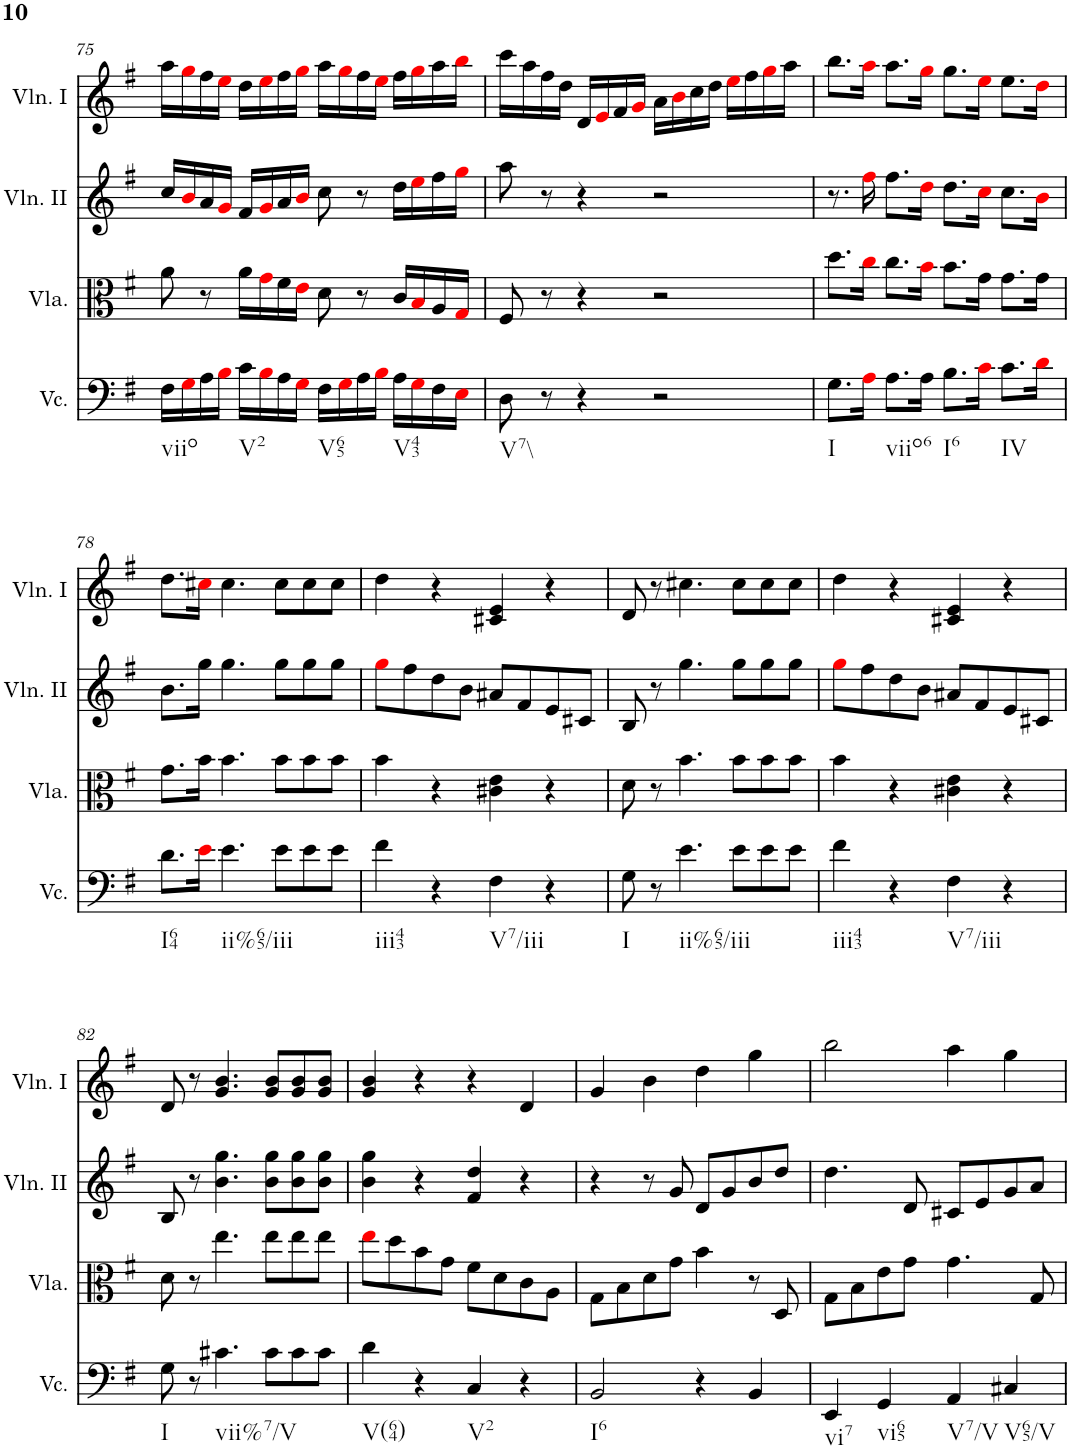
**kern	**kern	**kern	**kern
*part4	*part3	*part2	*part1
*staff4	*staff3	*staff2	*staff1
*I"Violoncello	*I"Viola	*I"Violino II	*I"Violino I
*I'Vc.	*I'Vla.	*I'Vln. II	*I'Vln. I
!!LO:PB:g=z
*clefF4	*clefC3	*clefG2	*clefG2
*k[f#]	*k[f#]	*k[f#]	*k[f#]
*M4/4	*M4/4	*M4/4	*M4/4
=75	=75	=75	=75
!LO:TX:b:t=viio	!	!	!
16F#\LL	8a\	16cc/LL	16aa\LL
16Gi\	.	16bi/	16ggi\
16A\	8r	16a/	16ff#\
16Bi\JJ	.	16gi/JJ	16eei\JJ
!LO:TX:b:t=V2	!	!	!
16c\LL	16a\LL	16f#/LL	16dd\LL
16Bi\	16gi\	16gi/	16eei\
16A\	16f#\	16a/	16ff#\
16Gi\JJ	16ei\JJ	16bi/JJ	16ggi\JJ
!LO:TX:b:t=V65	!	!	!
16F#\LL	8d\	8cc\	16aa\LL
16Gi\	.	.	16ggi\
16A\	8r	8r	16ff#\
16Bi\JJ	.	.	16eei\JJ
!LO:TX:b:t=V43	!	!	!
16A\LL	16c/LL	16dd\LL	16ff#\LL
16Gi\	16Bi/	16eei\	16ggi\
16F#\	16A/	16ff#\	16aa\
16Ei\JJ	16Gi/JJ	16ggi\JJ	16bbi\JJ
=76	=76	=76	=76
!LO:TX:b:t=V7\\	!	!	!
8D\	8F#/	8aa\	16ccc\LL
.	.	.	16aa\
8r	8r	8r	16ff#\
.	.	.	16dd\JJ
4r	4r	4r	16d/LL
.	.	.	16ei/
.	.	.	16f#/
.	.	.	16gi/JJ
2r	2r	2r	16a\LL
.	.	.	16bi\
.	.	.	16cc\
.	.	.	16dd\JJ
.	.	.	16eei\LL
.	.	.	16ff#\
.	.	.	16ggi\
.	.	.	16aa\JJ
=77	=77	=77	=77
!LO:TX:b:t=I	!	!	!
8.G\L	8.dd\L	8.r	8.bb\L
16Ai\Jk	16cci\Jk	16ff#i\	16aai\Jk
!LO:TX:b:t=viio6	!	!	!
8.A\L	8.cc\L	8.ff#\L	8.aa\L
16A\Jk	16bi\Jk	16ddi\Jk	16ggi\Jk
!LO:TX:b:t=I6	!	!	!
8.B\L	8.b\L	8.dd\L	8.gg\L
16ci\Jk	16g\Jk	16cci\Jk	16eei\Jk
!LO:TX:b:t=IV	!	!	!
8.c\L	8.g\L	8.cc\L	8.ee\L
16di\Jk	16g\Jk	16bi\Jk	16ddi\Jk
!!LO:LB:g=z
=78	=78	=78	=78
!LO:TX:b:t=I64	!	!	!
8.d\L	8.g\L	8.b\L	8.dd\L
16ei\Jk	16b\Jk	16gg\Jk	16cc#Xi\Jk
!LO:TX:b:t=ii%65/iii	!	!	!
4.e\	4.b\	4.gg\	4.cc#\
8e\L	8b\L	8gg\L	8cc#\L
8e\	8b\	8gg\	8cc#\
8e\J	8b\J	8gg\J	8cc#\J
=79	=79	=79	=79
!LO:TX:b:t=iii43	!	!	!
4f#\	4b\	8ggi\L	4dd\
.	.	8ff#\	.
4r	4r	8dd\	4r
.	.	8b\J	.
!LO:TX:b:t=V7/iii	!	!	!
4F#\	4c#X\ 4e\	8a#X/L	4c#X/ 4e/
.	.	8f#/	.
4r	4r	8e/	4r
.	.	8c#X/J	.
=80	=80	=80	=80
!LO:TX:b:t=I	!	!	!
8G\	8d\	8B/	8d/
8r	8r	8r	8r
!LO:TX:b:t=ii%65/iii	!	!	!
4.e\	4.b\	4.gg\	4.cc#X\
8e\L	8b\L	8gg\L	8cc#\L
8e\	8b\	8gg\	8cc#\
8e\J	8b\J	8gg\J	8cc#\J
=81	=81	=81	=81
!LO:TX:b:t=iii43	!	!	!
4f#\	4b\	8ggi\L	4dd\
.	.	8ff#\	.
4r	4r	8dd\	4r
.	.	8b\J	.
!LO:TX:b:t=V7/iii	!	!	!
4F#\	4c#X\ 4e\	8a#X/L	4c#X/ 4e/
.	.	8f#/	.
4r	4r	8e/	4r
.	.	8c#X/J	.
!!LO:LB:g=z
=82	=82	=82	=82
!LO:TX:b:t=I	!	!	!
8G\	8d\	8B/	8d/
8r	8r	8r	8r
!LO:TX:b:t=vii%7/V	!	!	!
4.c#X\	4.ee\	4.b\ 4.gg\	4.g/ 4.b/
8c#\L	8ee\L	8b\ 8gg\L	8g/ 8b/L
8c#\	8ee\	8b\ 8gg\	8g/ 8b/
8c#\J	8ee\J	8b\ 8gg\J	8g/ 8b/J
=83	=83	=83	=83
!LO:TX:b:t=V(64)	!	!	!
4d\	8eei\L	4b\ 4gg\	4g/ 4b/
.	8dd\	.	.
4r	8b\	4r	4r
.	8g\J	.	.
!LO:TX:b:t=V2	!	!	!
4C/	8f#\L	4f#/ 4dd/	4r
.	8d\	.	.
4r	8c\	4r	4d/
.	8A\J	.	.
=84	=84	=84	=84
!LO:TX:b:t=I6	!	!	!
2BB/	8G\L	4r	4g/
.	8B\	.	.
.	8d\	8r	4b\
.	8g\J	8g/	.
4r	4b\	8d/L	4dd\
.	.	8g/	.
4BB/	8r	8b/	4gg\
.	8D/	8dd/J	.
=85	=85	=85	=85
!LO:TX:b:t=vi7	!	!	!
4EE/	8G\L	4.dd\	2bb\
.	8B\	.	.
!LO:TX:b:t=vi65	!	!	!
4GG/	8e\	.	.
.	8g\J	8d/	.
!LO:TX:b:t=V7/V	!	!	!
4AA/	4.g\	8c#X/L	4aa\
.	.	8e/	.
!LO:TX:b:t=V65/V	!	!	!
4C#X/	.	8g/	4gg\
.	8G/	8a/J	.
=	=	=	=
*-	*-	*-	*-
